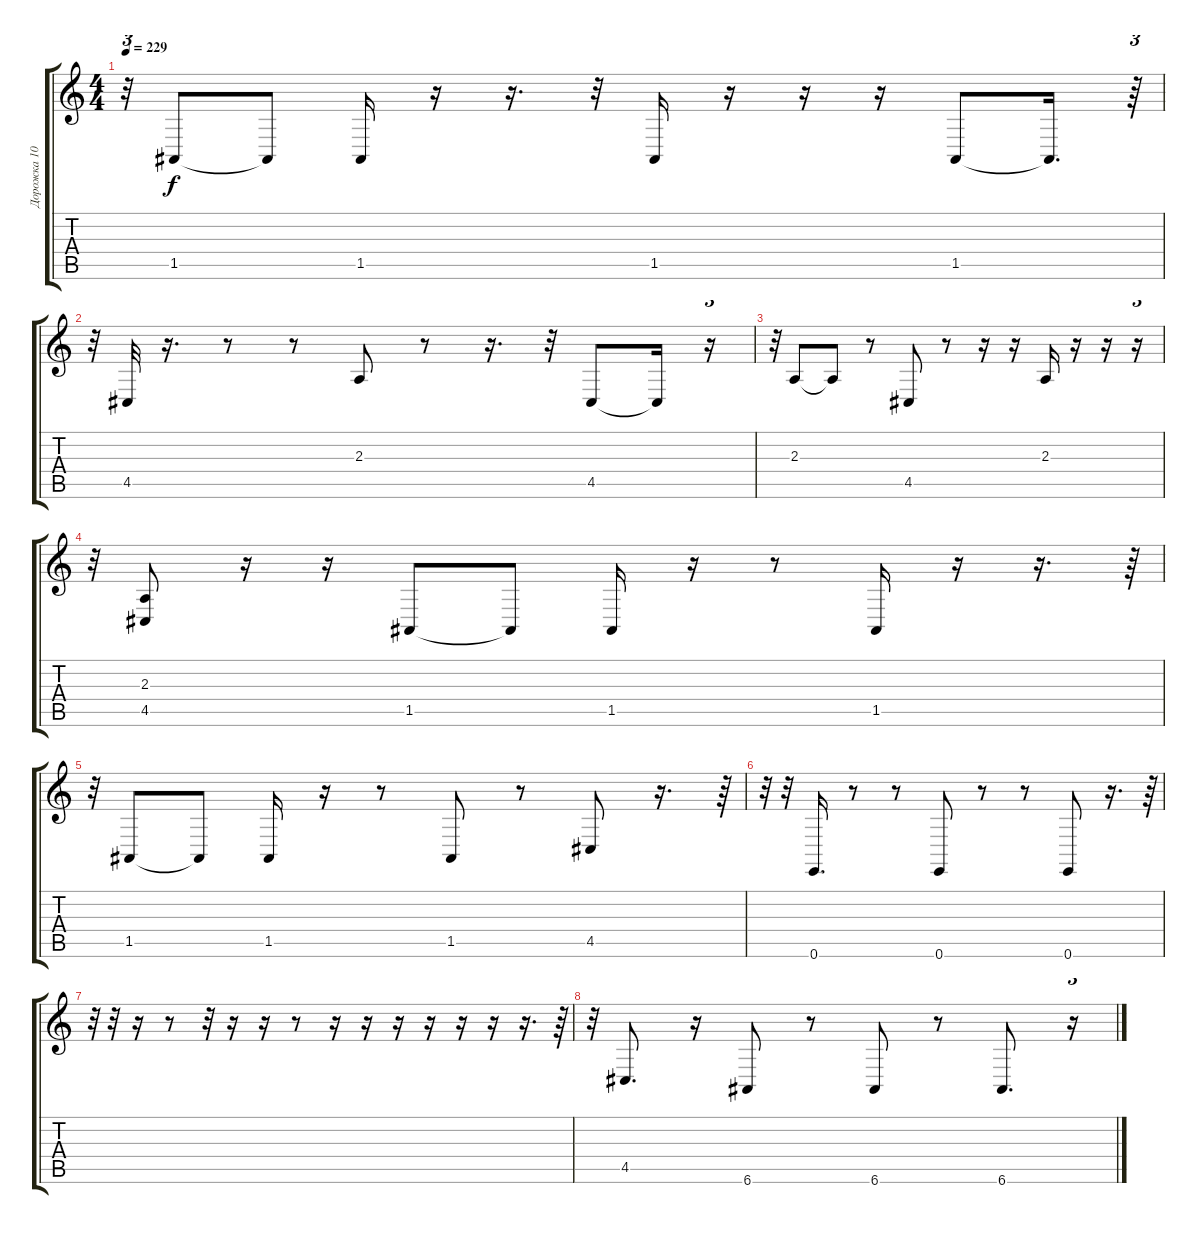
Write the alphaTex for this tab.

\track ("Дорожка 10" "Дорожка 10") {instrument drawbarorgan}
\staff {score tabs}
\tuning (E4 B3 G3 D3 A2 E2) {hide}
\ts (4 4)
\tempo 229
\clef g2
\ks c
r.32{tu (3 2) dy f} 1.5.8 1.5{t}.8 1.5.16 r.16 r.16{d} r.32 1.5.16 r.16 r.16 r.16 1.5.8 1.5{t}.16{d} r.64{tu (3 2)} |
r.32{tu (3 2)} 4.5.32 r.16{d} r.8 r.8 2.3.8 r.8 r.16{d} r.32 4.5.8 4.5{t}.16 r.16{tu (3 2)} |
r.32{tu (3 2)} 2.3.8 2.3{t}.8 r.8 4.5.8 r.8 r.16 r.16 2.3.16 r.16 r.16 r.16{tu (3 2)} |
r.32{tu (3 2)} (2.3 4.5).8 r.16 r.16 1.5.8 1.5{t}.8 1.5.16 r.16 r.8 1.5.16 r.16 r.16{d} r.64{tu (3 2)} |
r.32{tu (3 2)} 1.5.8 1.5{t}.8 1.5.16 r.16 r.8 1.5.8 r.8 4.5.8 r.16{d} r.64{tu (3 2)} |
r.32{tu (3 2)} r.32 0.6.16{d} r.8 r.8 0.6.8 r.8 r.8 0.6.8 r.16{d} r.64{tu (3 2)} |
r.32{tu (3 2)} r.32 r.16 r.8 r.32 r.16 r.16 r.8 r.16 r.16 r.16 r.16 r.16 r.16 r.16{d} r.64{tu (3 2)} |
r.32{tu (3 2)} 4.5.8{d} r.16 6.6.8 r.8 6.6.8 r.8 6.6.8{d} r.16{tu (3 2)}
